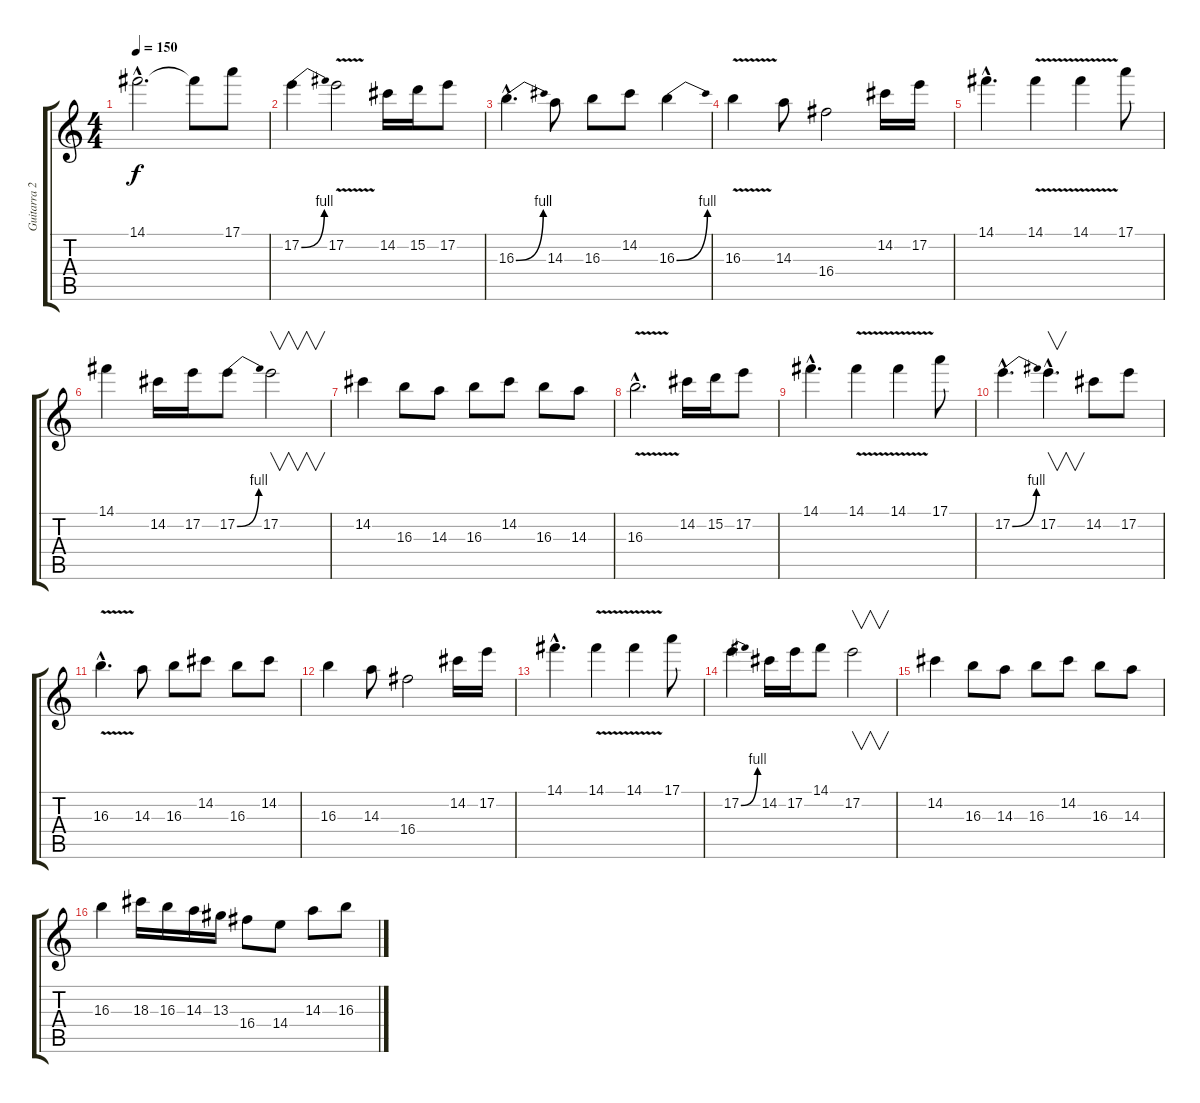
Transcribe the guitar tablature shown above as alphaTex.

\track ("Guitarra 2" "Guitarra 2") {instrument distortionguitar}
\staff {score tabs}
\tuning (E4 B3 G3 D3 A2 E2) {hide}
\ts (4 4)
\tempo 150
\clef g2
\ks c
14.1{hac}.2{d dy f instrument distortionguitar} 14.1{t}.8 17.1.8 |
17.2{be (bend 0 0 60 4)}.4 17.2{v}.2 14.2.16 15.2.16 17.2.8 |
16.3{be (bend 0 0 60 4) hac}.4{d} 14.3.8 16.3.8 14.2.8 16.3{be (bend 0 0 60 4)}.4 |
16.3{v}.4 14.3.8 16.4.2 14.2.16 17.2.16 |
14.1{hac}.4{d} 14.1{v}.4 14.1{v}.4 17.1.8 |
14.1.4 14.2.16 17.2.16 17.2{be (bend 0 0 60 4)}.8 17.2.2{v} |
14.2.4 16.3.8 14.3.8 16.3.8 14.2.8 16.3.8 14.3.8 |
16.3{v hac}.2{d} 14.2.16 15.2.16 17.2.8 |
14.1{hac}.4{d} 14.1{v}.4 14.1{v}.4 17.1.8 |
17.2{be (bend 0 0 60 4) hac}.4{d} 17.2{hac}.4{v d} 14.2.8 17.2.8 |
16.3{v hac}.4{d} 14.3.8 16.3.8 14.2.8 16.3.8 14.2.8 |
16.3.4 14.3.8 16.4.2 14.2.16 17.2.16 |
14.1{hac}.4{d} 14.1{v}.4 14.1{v}.4 17.1.8 |
17.2{be (bend 0 0 60 4)}.4 14.2.16 17.2.16 14.1.8 17.2.2{v} |
14.2.4 16.3.8 14.3.8 16.3.8 14.2.8 16.3.8 14.3.8 |
16.3.4 18.3.16 16.3.16 14.3.16 13.3.16 16.4.8 14.4.8 14.3.8 16.3.8
